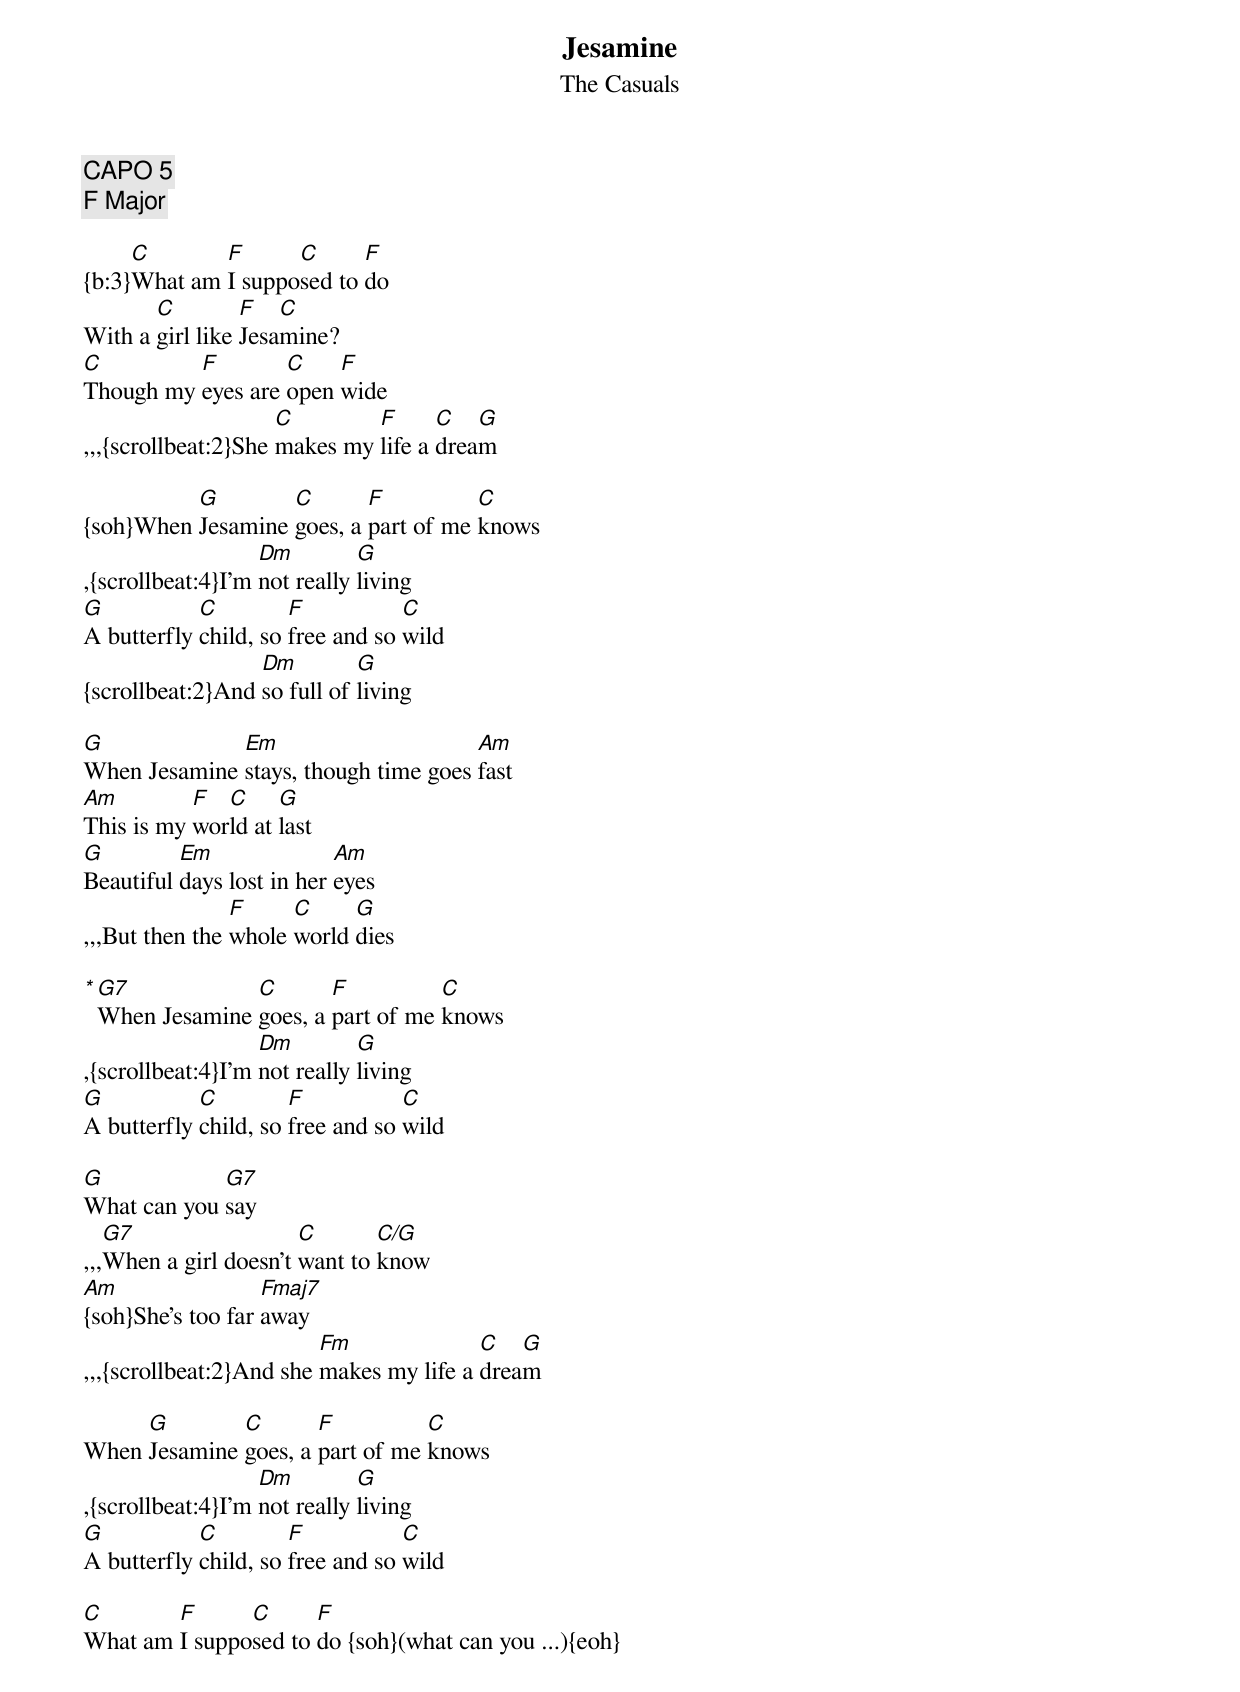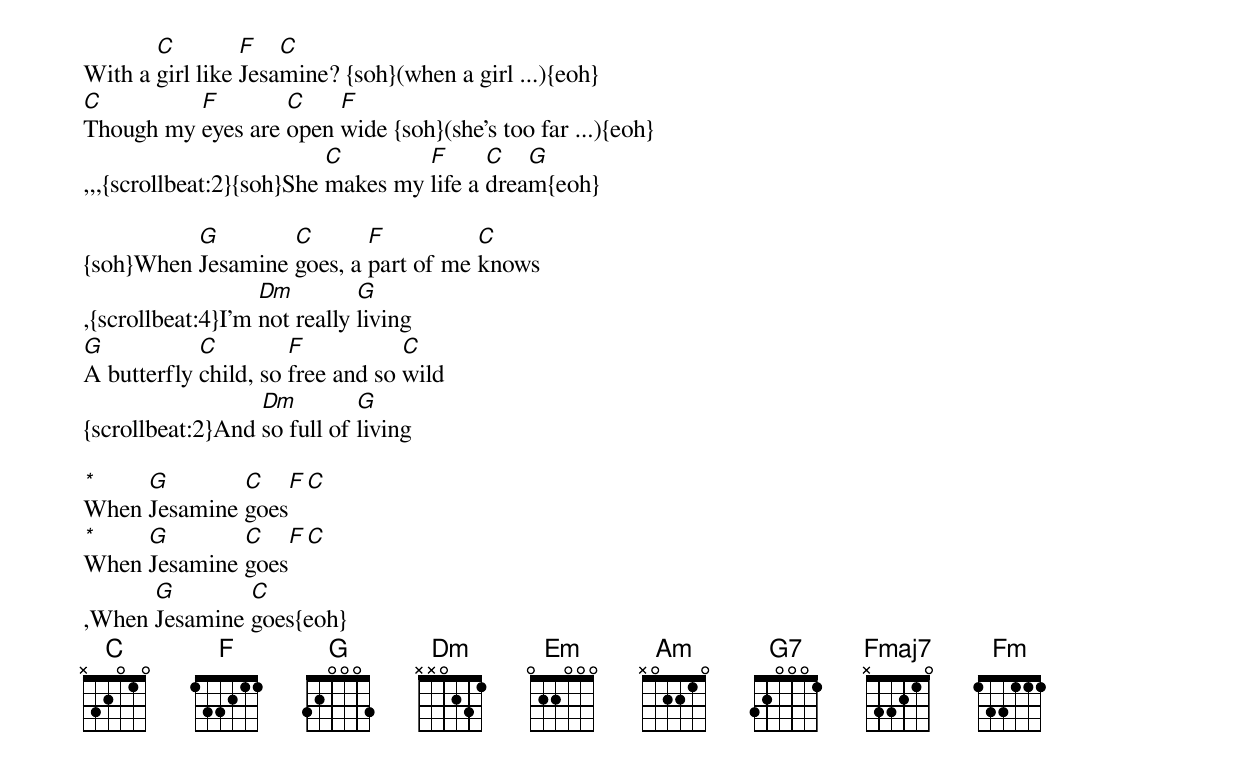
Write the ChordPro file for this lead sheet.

{t:Jesamine}
{st:The Casuals}
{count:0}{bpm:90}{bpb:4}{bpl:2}
{c:CAPO 5}
{c:F Major}
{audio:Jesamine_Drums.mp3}
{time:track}

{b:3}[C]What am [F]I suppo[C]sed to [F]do
With a [C]girl like [F]Jesa[C]mine?
[C]Though my [F]eyes are [C]open [F]wide
,,,{scrollbeat:2}She [C]makes my [F]life a [C]drea[G]m

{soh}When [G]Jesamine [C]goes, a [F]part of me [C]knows
,{scrollbeat:4}I’m [Dm]not really [G]living
[G]A butterfly [C]child, so [F]free and so [C]wild
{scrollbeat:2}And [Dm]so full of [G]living

[G]When Jesamine [Em]stays, though time goes [Am]fast
[Am]This is my [F]wor[C]ld at [G]last
[G]Beautiful [Em]days lost in her [Am]eyes
,,,But then the [F]whole [C]world [G]dies

[*][G7]When Jesamine [C]goes, a [F]part of me [C]knows
,{scrollbeat:4}I’m [Dm]not really [G]living
[G]A butterfly [C]child, so [F]free and so [C]wild
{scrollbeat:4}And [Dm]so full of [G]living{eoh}

[G]What can you [G7]say
,,,[G7]When a girl doesn’t [C]want to [C/G]know
[Am]{soh}She’s too far [Fmaj7]away
,,,{scrollbeat:2}And she [Fm]makes my life a [C]drea[G]m

When [G]Jesamine [C]goes, a [F]part of me [C]knows
,{scrollbeat:4}I’m [Dm]not really [G]living
[G]A butterfly [C]child, so [F]free and so [C]wild
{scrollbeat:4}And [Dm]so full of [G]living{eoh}

[C]What am [F]I suppo[C]sed to [F]do {soh}(what can you ...){eoh}
With a [C]girl like [F]Jesa[C]mine? {soh}(when a girl ...){eoh}
[C]Though my [F]eyes are [C]open [F]wide {soh}(she’s too far ...){eoh}
,,,{scrollbeat:2}{soh}She [C]makes my [F]life a [C]drea[G]m{eoh}

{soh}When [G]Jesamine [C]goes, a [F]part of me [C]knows
,{scrollbeat:4}I’m [Dm]not really [G]living
[G]A butterfly [C]child, so [F]free and so [C]wild
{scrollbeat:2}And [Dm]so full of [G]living

[*]When [G]Jesamine [C]goes[F][C]
[*]When [G]Jesamine [C]goes[F][C]
,When [G]Jesamine [C]goes{eoh}
